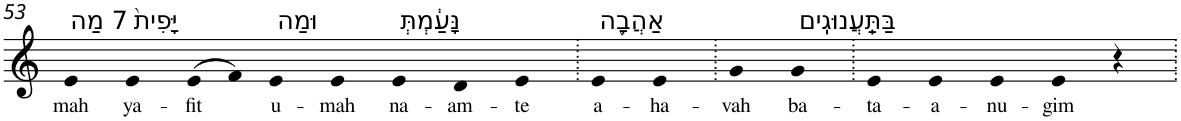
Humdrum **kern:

**kern	**text
*part1	*part1
*staff1	*staff1
*I"Piano	*
*I'Pno	*
!!LO:PB:g=z
*clefG2	*
*k[]	*
=53	=53
!LO:TX:a:t=7 מַה	!
!	!LO:LY:b
4e	mah
!LO:TX:a:t=יָּפִית֙	!
!	!LO:LY:b
4e	ya-
!	!LO:LY:b
(>8e	-fit
8f)	.
!LO:TX:a:t=וּמַה	!
!	!LO:LY:b
4e	u-
!	!LO:LY:b
4e	-mah
!LO:TX:a:t=נָּעַ֔מְתְּ	!
!	!LO:LY:b
4e	na-
!	!LO:LY:b
4d	-am-
!	!LO:LY:b
4e	-te
=54.	=54.
!LO:TX:a:t=אַהֲבָ֖ה	!
!	!LO:LY:b
4e	a-
!	!LO:LY:b
4e	-ha-
=55.	=55.
!	!LO:LY:b
4g	-vah
!LO:TX:a:t=בַּתַּֽעֲנוּגִֽים	!
!	!LO:LY:b
4g	ba-
=56.	=56.
!	!LO:LY:b
4e	-ta-
!	!LO:LY:b
4e	-a-
!	!LO:LY:b
4e	-nu-
!	!LO:LY:b
4e	-gim
4r	.
=.	=.
*-	*-
